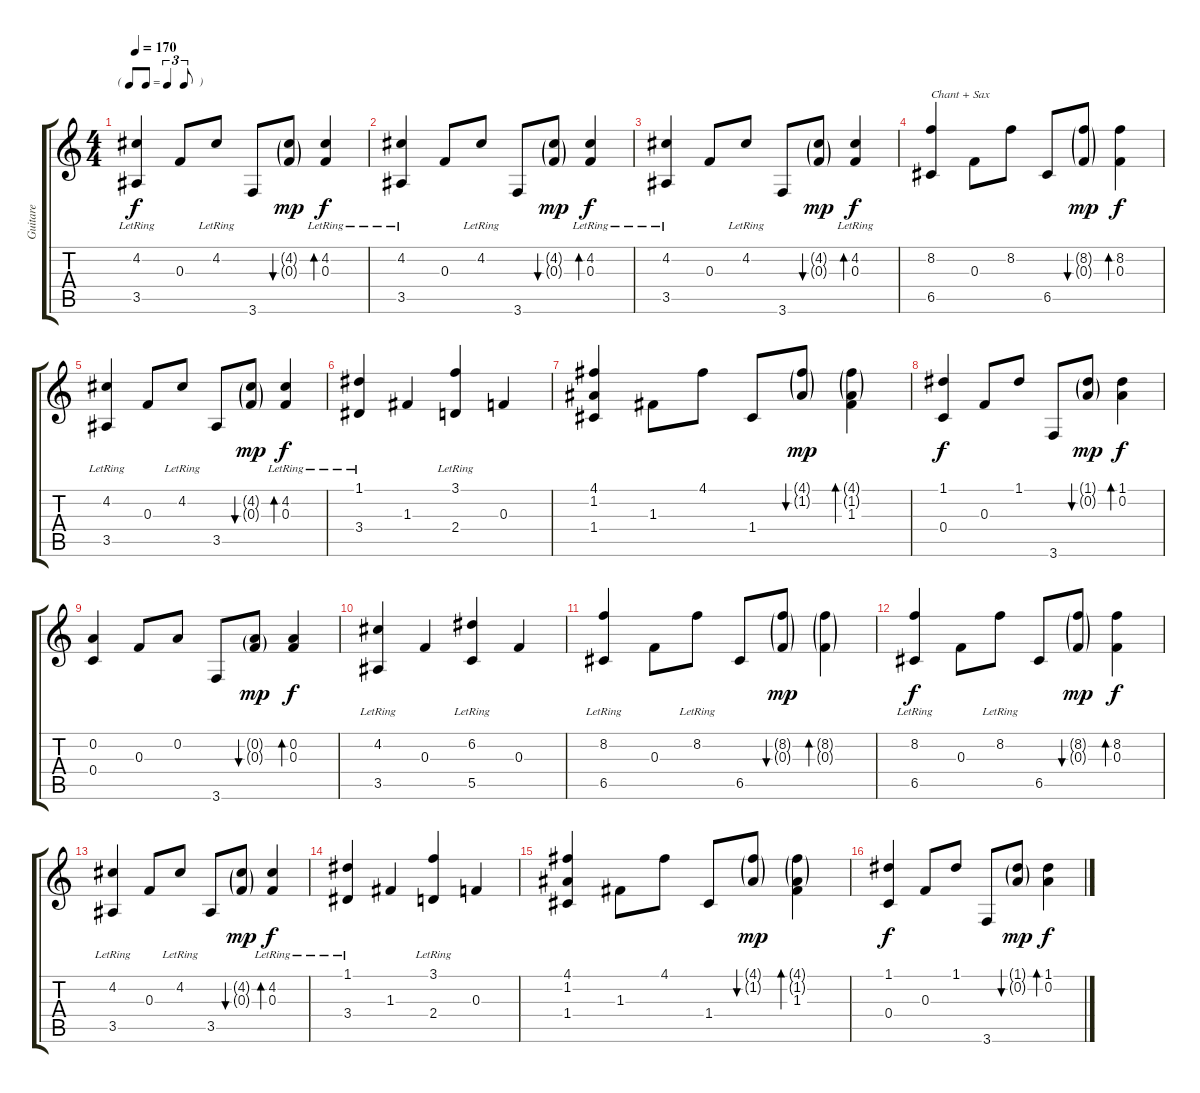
\track ("Guitare" "Guitare") {instrument acousticguitarsteel}
\staff {score tabs}
\tuning (D4 A3 F3 C3 G2 D2) {hide}
\ts (4 4)
\tf triplet8th
\tempo 170
\clef g2
\ks c
(4.2{lr} 3.5{lr}).4{dy f} 0.3.8 4.2{lr}.8 3.6.8 (4.2{g} 0.3{g}).8{bu 60 dy mp} (4.2{lr} 0.3{lr}).4{bd 60 dy f} |
(4.2{lr} 3.5{lr}).4 0.3.8 4.2{lr}.8 3.6.8 (4.2{g} 0.3{g}).8{bu 60 dy mp} (4.2{lr} 0.3{lr}).4{bd 60 dy f} |
(4.2{lr} 3.5{lr}).4 0.3.8 4.2{lr}.8 3.6.8 (4.2{g} 0.3{g}).8{bu 60 dy mp} (4.2{lr} 0.3{lr}).4{bd 60 dy f} |
(8.2 6.5).4{txt "Chant + Sax"} 0.3.8 8.2.8 6.5.8 (8.2{g} 0.3{g}).8{bu 60 dy mp} (8.2 0.3).4{bd 60 dy f} |
(4.2{lr} 3.5{lr}).4 0.3.8 4.2{lr}.8 3.5.8 (4.2{g} 0.3{g}).8{bu 60 dy mp} (4.2{lr} 0.3{lr}).4{bd 60 dy f} |
(1.1{lr} 3.4).4 1.3.4 (3.1{lr} 2.4).4 0.3.4 |
(4.1 1.2 1.4).4 1.3.8 4.1.8 1.4.8 (4.1{g} 1.2{g}).8{bu 60 dy mp} (4.1{g} 1.2{g} 1.3).4{bd 60} |
(1.1 0.4).4{dy f} 0.3.8 1.1.8 3.6.8 (1.1{g} 0.2{g}).8{bu 60 dy mp} (1.1 0.2).4{bd 60 dy f} |
(0.2 0.4).4 0.3.8 0.2.8 3.6.8 (0.2{g} 0.3{g}).8{bu 60 dy mp} (0.2 0.3).4{bd 60 dy f} |
(4.2{lr} 3.5).4 0.3.4 (6.2{lr} 5.5).4 0.3.4 |
(8.2{lr} 6.5).4 0.3.8 8.2{lr}.8 6.5.8 (8.2{g} 0.3{g}).8{bu 60 dy mp} (8.2{g} 0.3{g}).4{bd 60} |
(8.2{lr} 6.5).4{dy f} 0.3.8 8.2{lr}.8 6.5.8 (8.2{g} 0.3{g}).8{bu 60 dy mp} (8.2 0.3).4{bd 60 dy f} |
(4.2{lr} 3.5{lr}).4 0.3.8 4.2{lr}.8 3.5.8 (4.2{g} 0.3{g}).8{bu 60 dy mp} (4.2{lr} 0.3{lr}).4{bd 60 dy f} |
(1.1{lr} 3.4).4 1.3.4 (3.1{lr} 2.4).4 0.3.4 |
(4.1 1.2 1.4).4 1.3.8 4.1.8 1.4.8 (4.1{g} 1.2{g}).8{bu 60 dy mp} (4.1{g} 1.2{g} 1.3).4{bd 60} |
(1.1 0.4).4{dy f} 0.3.8 1.1.8 3.6.8 (1.1{g} 0.2{g}).8{bu 60 dy mp} (1.1 0.2).4{bd 60 dy f}
